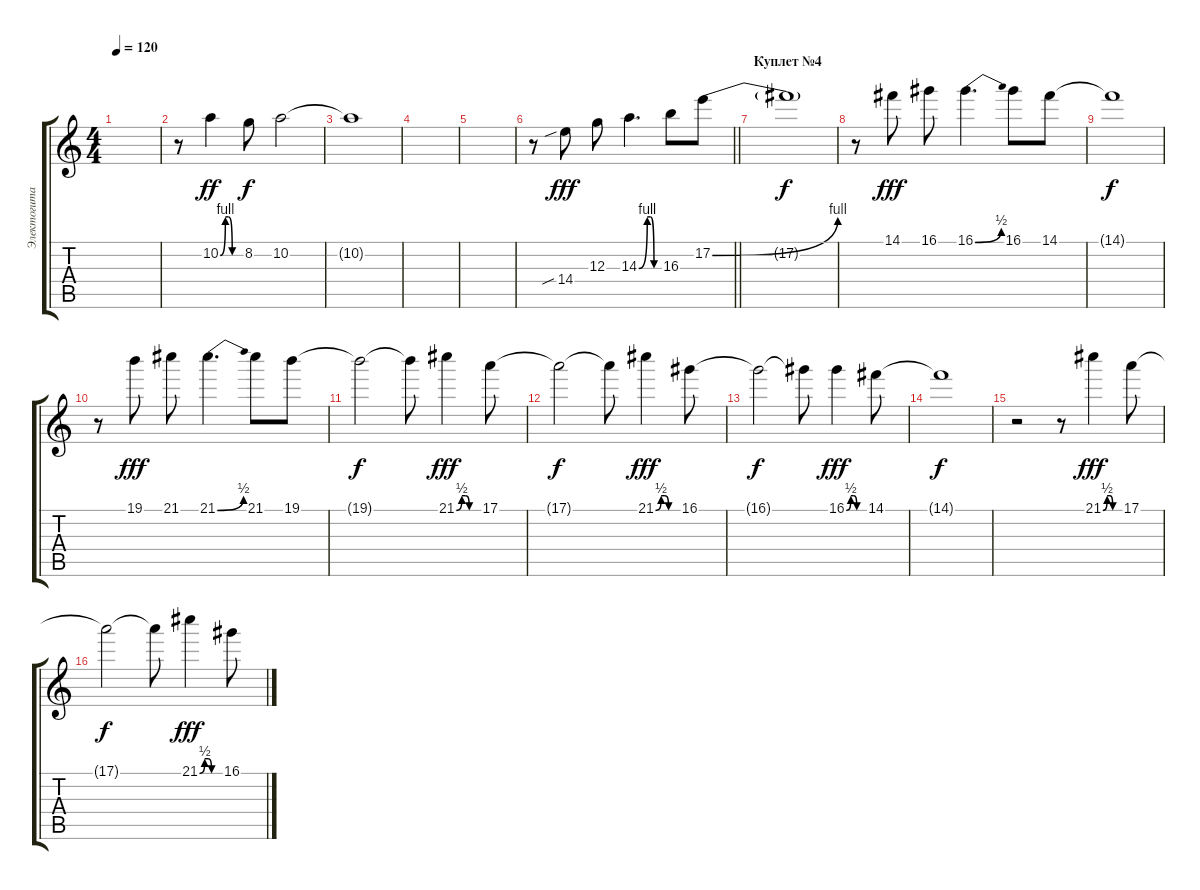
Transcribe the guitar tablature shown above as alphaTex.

\track ("Электогитара №2" "Электогита") {instrument electricguitarclean}
\staff {score tabs}
\tuning (E4 B3 G3 D3 A2 E2) {hide}
\ts (4 4)
\tempo 120
\clef g2
\ks c
|
r.8 10.2{be (custom 0 0 15 4 24 4 35 0 60 0)}.4{dy ff} 8.2.8{dy f} 10.2.2 |
10.2{t}.1 |
|
|
\barLineRight lightlight
r.8 14.4{sib}.8{dy fff} 12.3.8 14.3{be (custom 0 0 25 4 35 4 45 0 60 0)}.4{d} 16.3.8 17.2{be (bend 0 0 60 4)}.8 |
\section ("" "Куплет №4")
17.2{t}.1{dy f} |
r.8 14.1.8{dy fff} 16.1.8 16.1{be (bend 0 0 60 2)}.4{d} 16.1.8 14.1.8 |
14.1{t}.1{dy f} |
r.8 19.1.8{dy fff} 21.1.8 21.1{be (bend 0 0 60 2)}.4{d} 21.1.8 19.1.8 |
19.1{t}.2{dy f} 19.1{t}.8 21.1{be (custom 0 0 15 2 25 2 35 0 60 0)}.4{dy fff} 17.1.8 |
17.1{t}.2{dy f} 17.1{t}.8 21.1{be (custom 0 0 15 2 25 2 35 0 60 0)}.4{dy fff} 16.1.8 |
16.1{t}.2{dy f} 16.1{t}.8 16.1{be (custom 0 0 15 2 25 2 35 0 60 0)}.4{dy fff} 14.1.8 |
14.1{t}.1{dy f} |
r.2 r.8 21.1{be (custom 0 0 15 2 25 2 35 0 60 0)}.4{dy fff} 17.1.8 |
17.1{t}.2{dy f} 17.1{t}.8 21.1{be (custom 0 0 15 2 25 2 35 0 60 0)}.4{dy fff} 16.1.8
